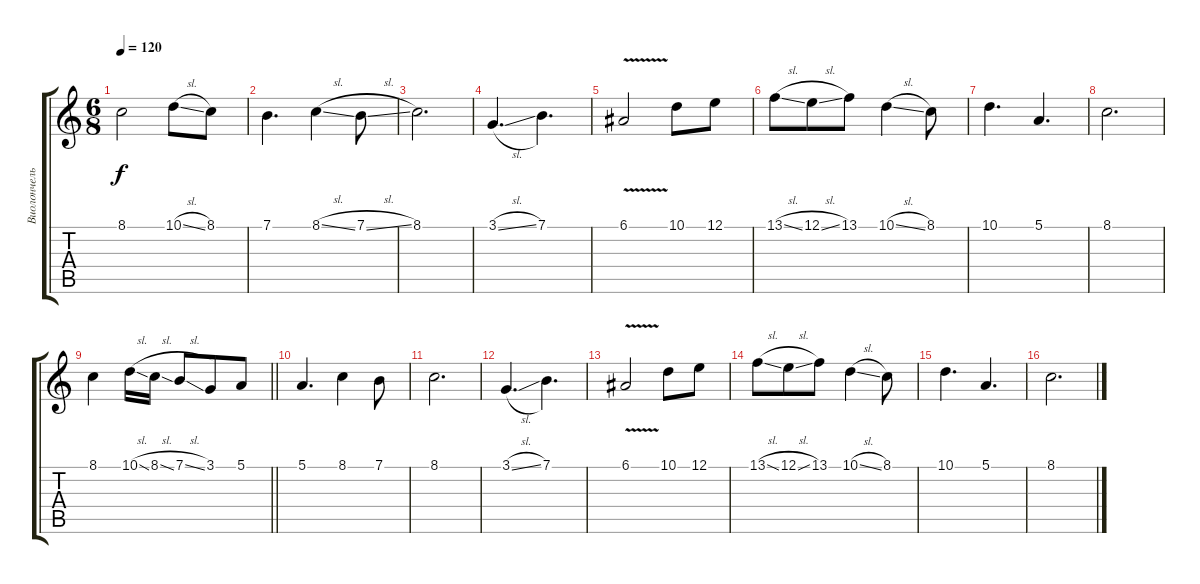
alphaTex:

\track ("Виолончель" "Виолончель") {instrument fiddle}
\staff {score tabs}
\tuning (E4 B3 G3 D3 A2 E2) {hide}
\ts (6 8)
\tempo 120
\clef g2
\ks c
8.1.2{dy f} 10.1{sl}.8 8.1.8 |
7.1.4{d} 8.1{sl}.4 7.1{sl}.8 |
8.1.2{d} |
3.1{sl}.4{d} 7.1.4{d} |
6.1{v}.2 10.1.8 12.1.8 |
13.1{sl}.8 12.1{sl}.8 13.1.8 10.1{sl}.4 8.1.8 |
10.1.4{d} 5.1.4{d} |
8.1.2{d} |
\barLineRight lightlight
8.1.4 10.1{sl}.16 8.1{sl}.16 7.1{sl}.8 3.1.8 5.1.8 |
5.1.4{d} 8.1.4 7.1.8 |
8.1.2{d} |
3.1{sl}.4{d} 7.1.4{d} |
6.1{v}.2 10.1.8 12.1.8 |
13.1{sl}.8 12.1{sl}.8 13.1.8 10.1{sl}.4 8.1.8 |
10.1.4{d} 5.1.4{d} |
8.1.2{d}
